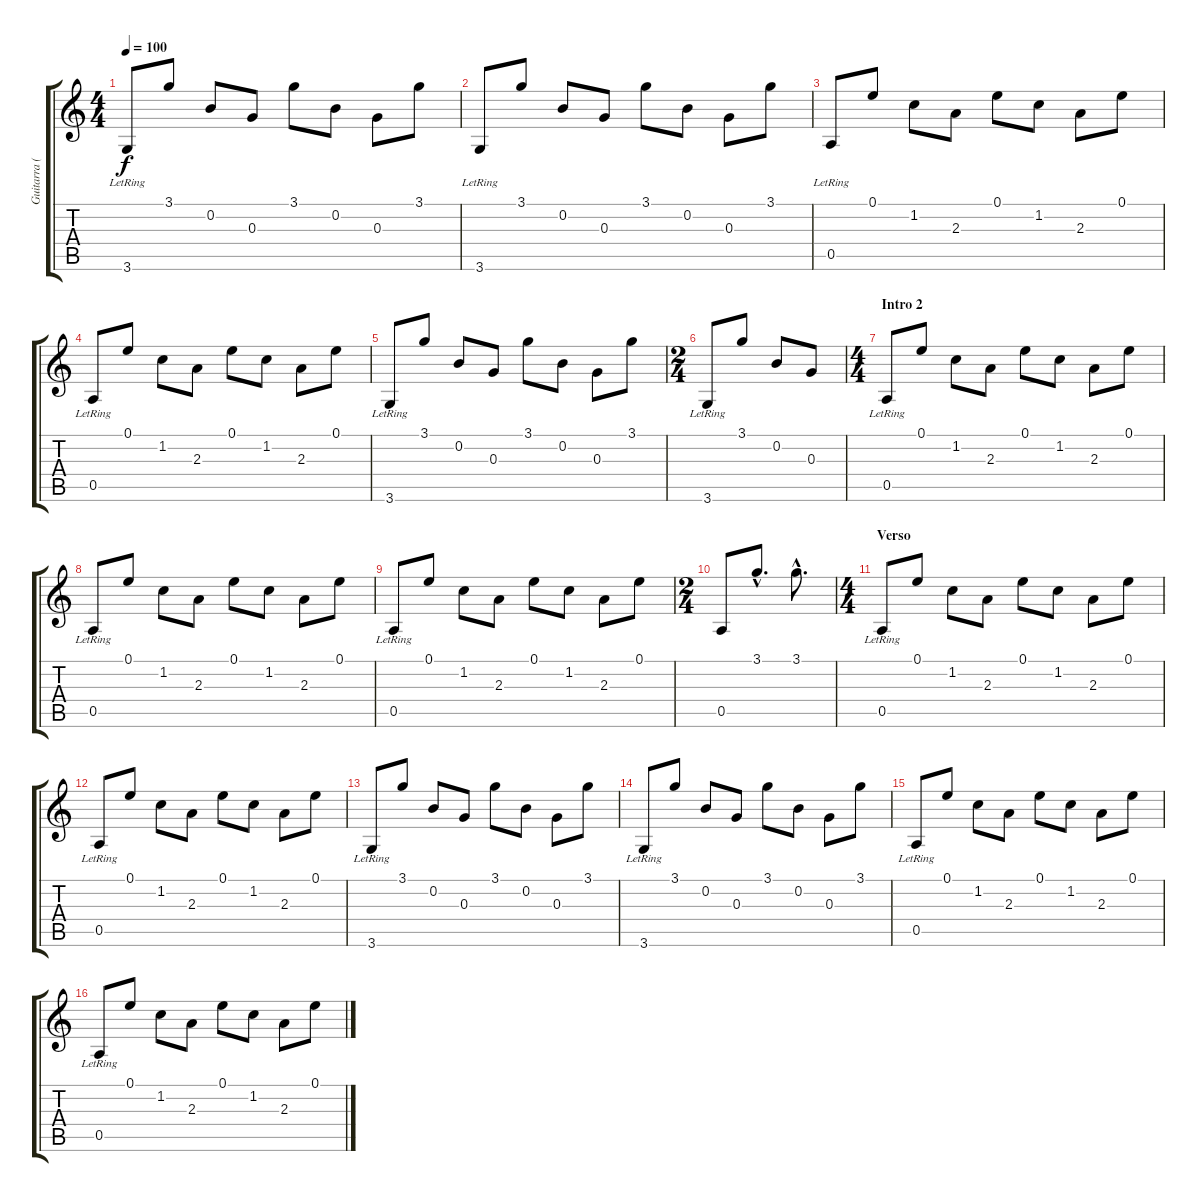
\track ("Guitarra (Ritmica)" "Guitarra (") {instrument acousticguitarsteel}
\staff {score tabs}
\tuning (E4 B3 G3 D3 A2 E2) {hide}
\ts (4 4)
\tempo 100
\clef g2
\ks c
3.6{lr}.8{dy f} 3.1.8 0.2.8 0.3.8 3.1.8 0.2.8 0.3.8 3.1.8 |
3.6{lr}.8 3.1.8 0.2.8 0.3.8 3.1.8 0.2.8 0.3.8 3.1.8 |
0.5{lr}.8 0.1.8 1.2.8 2.3.8 0.1.8 1.2.8 2.3.8 0.1.8 |
0.5{lr}.8 0.1.8 1.2.8 2.3.8 0.1.8 1.2.8 2.3.8 0.1.8 |
3.6{lr}.8 3.1.8 0.2.8 0.3.8 3.1.8 0.2.8 0.3.8 3.1.8 |
\ts (2 4)
3.6{lr}.8 3.1.8 0.2.8 0.3.8 |
\ts (4 4)
\section ("" "Intro 2")
0.5{lr}.8 0.1.8 1.2.8 2.3.8 0.1.8 1.2.8 2.3.8 0.1.8 |
0.5{lr}.8 0.1.8 1.2.8 2.3.8 0.1.8 1.2.8 2.3.8 0.1.8 |
0.5{lr}.8 0.1.8 1.2.8 2.3.8 0.1.8 1.2.8 2.3.8 0.1.8 |
\ts (2 4)
0.5.8 3.1{hac}.8{d} 3.1{hac}.8{d} |
\ts (4 4)
\section ("" "Verso")
0.5{lr}.8 0.1.8 1.2.8 2.3.8 0.1.8 1.2.8 2.3.8 0.1.8 |
0.5{lr}.8 0.1.8 1.2.8 2.3.8 0.1.8 1.2.8 2.3.8 0.1.8 |
3.6{lr}.8 3.1.8 0.2.8 0.3.8 3.1.8 0.2.8 0.3.8 3.1.8 |
3.6{lr}.8 3.1.8 0.2.8 0.3.8 3.1.8 0.2.8 0.3.8 3.1.8 |
0.5{lr}.8 0.1.8 1.2.8 2.3.8 0.1.8 1.2.8 2.3.8 0.1.8 |
0.5{lr}.8 0.1.8 1.2.8 2.3.8 0.1.8 1.2.8 2.3.8 0.1.8
